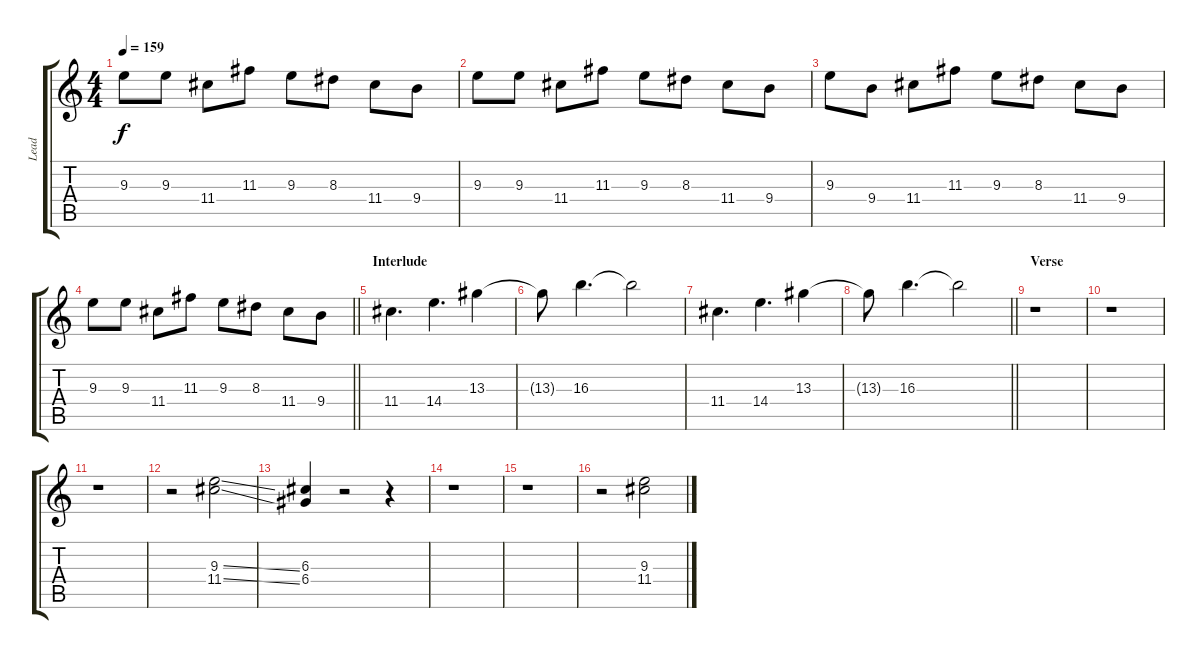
\track ("Lead" "Lead") {instrument overdrivenguitar}
\staff {score tabs}
\tuning (E4 B3 G3 D3 A2 E2) {hide}
\ts (4 4)
\tempo 159
\clef g2
\ks c
9.3.8{dy f} 9.3.8 11.4.8 11.3.8 9.3.8 8.3.8 11.4.8 9.4.8 |
9.3.8 9.3.8 11.4.8 11.3.8 9.3.8 8.3.8 11.4.8 9.4.8 |
9.3.8 9.4.8 11.4.8 11.3.8 9.3.8 8.3.8 11.4.8 9.4.8 |
\barLineRight lightlight
9.3.8 9.3.8 11.4.8 11.3.8 9.3.8 8.3.8 11.4.8 9.4.8 |
\section ("" "Interlude")
11.4.4{d} 14.4.4{d} 13.3.4 |
13.3{t}.8 16.3.4{d} 16.3{t}.2 |
11.4.4{d} 14.4.4{d} 13.3.4 |
\barLineRight lightlight
13.3{t}.8 16.3.4{d} 16.3{t}.2 |
\section ("" "Verse")
r.1 |
r.1 |
r.1 |
r.2 (9.3{ss} 11.4{ss}).2 |
(6.3 6.4).4 r.2 r.4 |
r.1 |
r.1 |
r.2 (9.3{ss} 11.4{ss}).2
